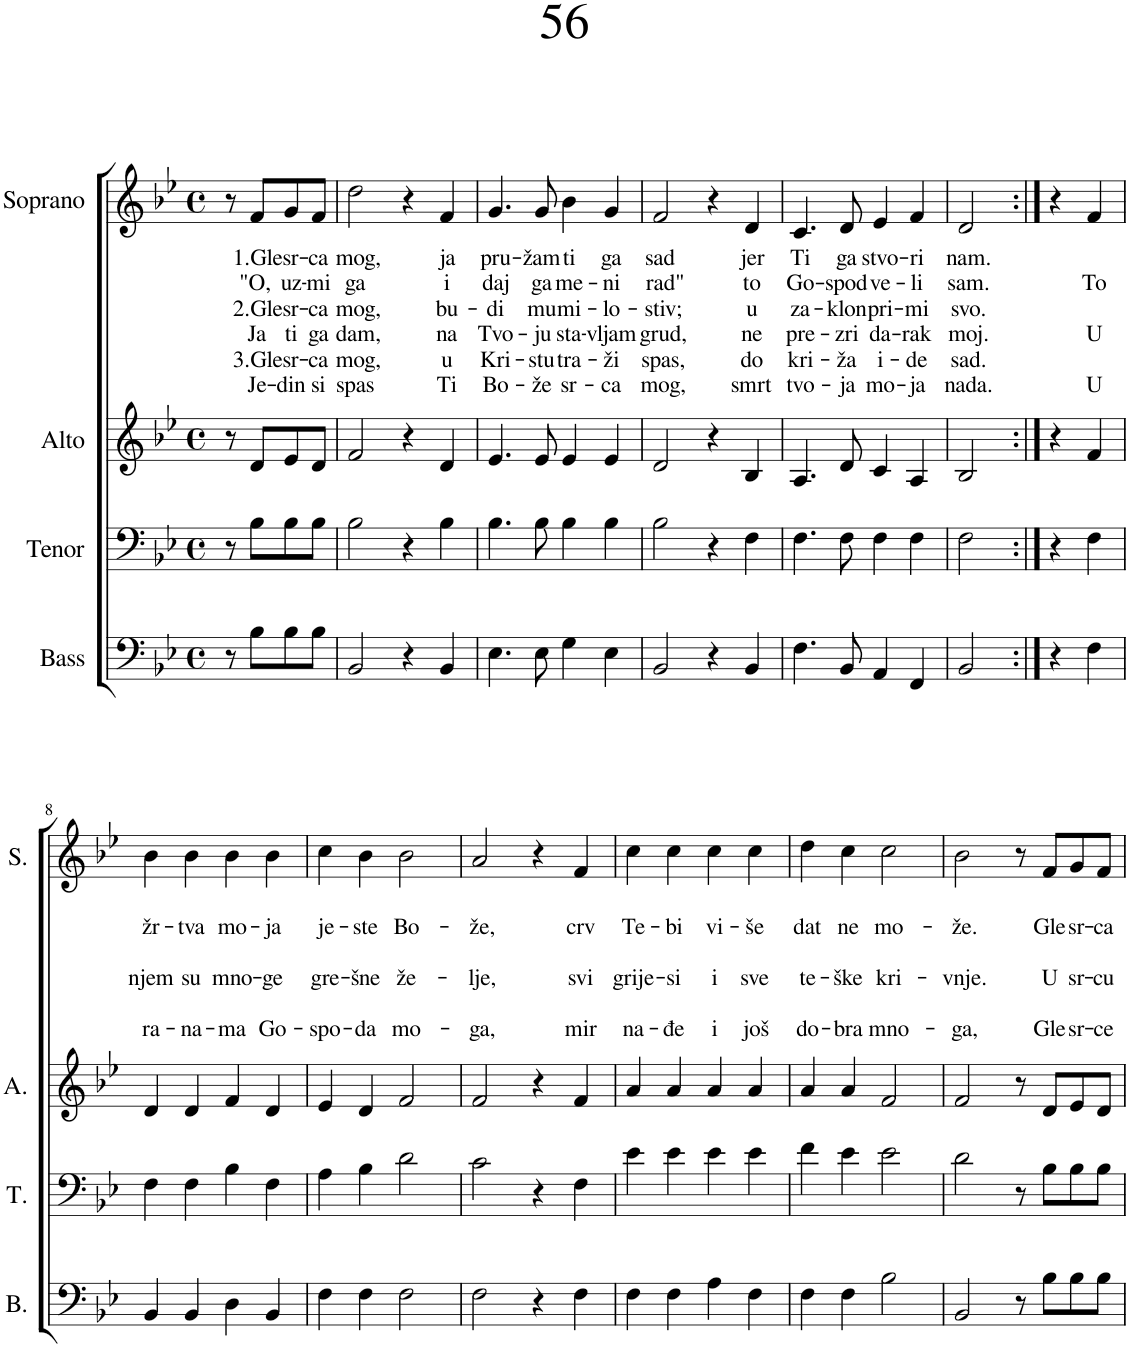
**kern	**kern	**kern	**kern	**text	**text	**text	**text	**text	**text
*part4	*part3	*part2	*part1	*part1	*part1	*part1	*part1	*part1	*part1
*staff4	*staff3	*staff2	*staff1	*staff1	*staff1	*staff1	*staff1	*staff1	*staff1
*I"Bass	*I"Tenor	*I"Alto	*I"Soprano	*	*	*	*	*	*
*I'B.	*I'T.	*I'A.	*I'S.	*	*	*	*	*	*
*clefF4	*clefF4	*clefG2	*clefG2	*	*	*	*	*	*
*k[b-e-]	*k[b-e-]	*k[b-e-]	*k[b-e-]	*	*	*	*	*	*
*M4/4	*M4/4	*M4/4	*M4/4	*	*	*	*	*	*
*met(c)	*met(c)	*met(c)	*met(c)	*	*	*	*	*	*
=1	=1	=1	=1	=1	=1	=1	=1	=1	=1
8r	8r	8r	8r	.	.	.	.	.	.
!	!	!	!	!LO:LY:b	!LO:LY:b	!LO:LY:b	!LO:LY:b	!LO:LY:b	!LO:LY:b
8B-\L	8B-\L	8d/L	8f/L	1.Gle	"O,	2.Gle	Ja	3.Gle	Je-
!	!	!	!	!LO:LY:b	!LO:LY:b	!LO:LY:b	!LO:LY:b	!LO:LY:b	!LO:LY:b
8B-\	8B-\	8e-/	8g/	sr-	uz-	sr-	ti	sr-	-din
!	!	!	!	!LO:LY:b	!LO:LY:b	!LO:LY:b	!LO:LY:b	!LO:LY:b	!LO:LY:b
8B-\J	8B-\J	8d/J	8f/J	-ca	-mi	-ca	ga	-ca	si
=2	=2	=2	=2	=2	=2	=2	=2	=2	=2
!	!	!	!	!LO:LY:b	!LO:LY:b	!LO:LY:b	!LO:LY:b	!LO:LY:b	!LO:LY:b
2BB-/	2B-\	2f/	2dd\	mog,	ga	mog,	dam,	mog,	spas
4r	4r	4r	4r	.	.	.	.	.	.
!	!	!	!	!LO:LY:b	!LO:LY:b	!LO:LY:b	!LO:LY:b	!LO:LY:b	!LO:LY:b
4BB-/	4B-\	4d/	4f/	ja	i	bu-	na	u	Ti
=3	=3	=3	=3	=3	=3	=3	=3	=3	=3
!	!	!	!	!LO:LY:b	!LO:LY:b	!LO:LY:b	!LO:LY:b	!LO:LY:b	!LO:LY:b
4.E-\	4.B-\	4.e-/	4.g/	pru-	daj	-di	Tvo-	Kri-	Bo-
!	!	!	!	!LO:LY:b	!LO:LY:b	!LO:LY:b	!LO:LY:b	!LO:LY:b	!LO:LY:b
8E-\	8B-\	8e-/	8g/	-žam	ga	mu	-ju	-stu	-že
!	!	!	!	!LO:LY:b	!LO:LY:b	!LO:LY:b	!LO:LY:b	!LO:LY:b	!LO:LY:b
4G\	4B-\	4e-/	4b-\	ti	me-	mi-	sta-	tra-	sr-
!	!	!	!	!LO:LY:b	!LO:LY:b	!LO:LY:b	!LO:LY:b	!LO:LY:b	!LO:LY:b
4E-\	4B-\	4e-/	4g/	ga	-ni	-lo-	-vljam	-ži	-ca
=4	=4	=4	=4	=4	=4	=4	=4	=4	=4
!	!	!	!	!LO:LY:b	!LO:LY:b	!LO:LY:b	!LO:LY:b	!LO:LY:b	!LO:LY:b
2BB-/	2B-\	2d/	2f/	sad	rad"	-stiv;	grud,	spas,	mog,
4r	4r	4r	4r	.	.	.	.	.	.
!	!	!	!	!LO:LY:b	!LO:LY:b	!LO:LY:b	!LO:LY:b	!LO:LY:b	!LO:LY:b
4BB-/	4F\	4B-/	4d/	jer	to	u	ne	do	smrt
=5	=5	=5	=5	=5	=5	=5	=5	=5	=5
!	!	!	!	!LO:LY:b	!LO:LY:b	!LO:LY:b	!LO:LY:b	!LO:LY:b	!LO:LY:b
4.F\	4.F\	4.A/	4.c/	Ti	Go-	za-	pre-	kri-	tvo-
!	!	!	!	!LO:LY:b	!LO:LY:b	!LO:LY:b	!LO:LY:b	!LO:LY:b	!LO:LY:b
8BB-/	8F\	8d/	8d/	ga	-spod	-klon	-zri	-ža	-ja
!	!	!	!	!LO:LY:b	!LO:LY:b	!LO:LY:b	!LO:LY:b	!LO:LY:b	!LO:LY:b
4AA/	4F\	4c/	4e-/	stvo-	ve-	pri-	da-	i-	mo-
!	!	!	!	!LO:LY:b	!LO:LY:b	!LO:LY:b	!LO:LY:b	!LO:LY:b	!LO:LY:b
4FF/	4F\	4A/	4f/	-ri	-li	-mi	-rak	-de	-ja
=6	=6	=6	=6	=6	=6	=6	=6	=6	=6
!	!	!	!	!LO:LY:b	!LO:LY:b	!LO:LY:b	!LO:LY:b	!LO:LY:b	!LO:LY:b
2BB-/	2F\	2B-/	2d/	nam.	sam.	svo.	moj.	sad.	nada.
=7:|!	=7:|!	=7:|!	=7:|!	=7:|!	=7:|!	=7:|!	=7:|!	=7:|!	=7:|!
4r	4r	4r	4r	.	.	.	.	.	.
!	!	!	!	!	!LO:LY:b	!	!LO:LY:b	!	!LO:LY:b
4F\	4F\	4f/	4f/	.	To	.	U	.	U
!!LO:LB:g=z
=8	=8	=8	=8	=8	=8	=8	=8	=8	=8
!	!	!	!	!	!LO:LY:b	!	!LO:LY:b	!	!LO:LY:b
4BB-/	4F\	4d/	4b-\	.	žr-	.	njem	.	ra-
!	!	!	!	!	!LO:LY:b	!	!LO:LY:b	!	!LO:LY:b
4BB-/	4F\	4d/	4b-\	.	-tva	.	su	.	-na-
!	!	!	!	!	!LO:LY:b	!	!LO:LY:b	!	!LO:LY:b
4D\	4B-\	4f/	4b-\	.	mo-	.	mno-	.	-ma
!	!	!	!	!	!LO:LY:b	!	!LO:LY:b	!	!LO:LY:b
4BB-/	4F\	4d/	4b-\	.	-ja	.	-ge	.	Go-
=9	=9	=9	=9	=9	=9	=9	=9	=9	=9
!	!	!	!	!	!LO:LY:b	!	!LO:LY:b	!	!LO:LY:b
4F\	4A\	4e-/	4cc\	.	je-	.	gre-	.	-spo-
!	!	!	!	!	!LO:LY:b	!	!LO:LY:b	!	!LO:LY:b
4F\	4B-\	4d/	4b-\	.	-ste	.	-šne	.	-da
!	!	!	!	!	!LO:LY:b	!	!LO:LY:b	!	!LO:LY:b
2F\	2d\	2f/	2b-\	.	Bo-	.	že-	.	mo-
=10	=10	=10	=10	=10	=10	=10	=10	=10	=10
!	!	!	!	!	!LO:LY:b	!	!LO:LY:b	!	!LO:LY:b
2F\	2c\	2f/	2a/	.	-že,	.	-lje,	.	-ga,
4r	4r	4r	4r	.	.	.	.	.	.
!	!	!	!	!	!LO:LY:b	!	!LO:LY:b	!	!LO:LY:b
4F\	4F\	4f/	4f/	.	crv	.	svi	.	mir
=11	=11	=11	=11	=11	=11	=11	=11	=11	=11
!	!	!	!	!	!LO:LY:b	!	!LO:LY:b	!	!LO:LY:b
4F\	4e-\	4a/	4cc\	.	Te-	.	grije-	.	na-
!	!	!	!	!	!LO:LY:b	!	!LO:LY:b	!	!LO:LY:b
4F\	4e-\	4a/	4cc\	.	-bi	.	-si	.	-đe
!	!	!	!	!	!LO:LY:b	!	!LO:LY:b	!	!LO:LY:b
4A\	4e-\	4a/	4cc\	.	vi-	.	i	.	i
!	!	!	!	!	!LO:LY:b	!	!LO:LY:b	!	!LO:LY:b
4F\	4e-\	4a/	4cc\	.	-še	.	sve	.	još
=12	=12	=12	=12	=12	=12	=12	=12	=12	=12
!	!	!	!	!	!LO:LY:b	!	!LO:LY:b	!	!LO:LY:b
4F\	4f\	4a/	4dd\	.	dat	.	te-	.	do-
!	!	!	!	!	!LO:LY:b	!	!LO:LY:b	!	!LO:LY:b
4F\	4e-\	4a/	4cc\	.	ne	.	-ške	.	-bra
!	!	!	!	!	!LO:LY:b	!	!LO:LY:b	!	!LO:LY:b
2B-\	2e-\	2f/	2cc\	.	mo-	.	kri-	.	mno-
=13	=13	=13	=13	=13	=13	=13	=13	=13	=13
!	!	!	!	!	!LO:LY:b	!	!LO:LY:b	!	!LO:LY:b
2BB-/	2d\	2f/	2b-\	.	-že.	.	-vnje.	.	-ga,
8r	8r	8r	8r	.	.	.	.	.	.
!	!	!	!	!	!LO:LY:b	!	!LO:LY:b	!	!LO:LY:b
8B-\L	8B-\L	8d/L	8f/L	.	Gle	.	U	.	Gle
!	!	!	!	!	!LO:LY:b	!	!LO:LY:b	!	!LO:LY:b
8B-\	8B-\	8e-/	8g/	.	sr-	.	sr-	.	sr-
!	!	!	!	!	!LO:LY:b	!	!LO:LY:b	!	!LO:LY:b
8B-\J	8B-\J	8d/J	8f/J	.	-ca	.	-cu	.	-ce
=	=	=	=	=	=	=	=	=	=
*-	*-	*-	*-	*-	*-	*-	*-	*-	*-
